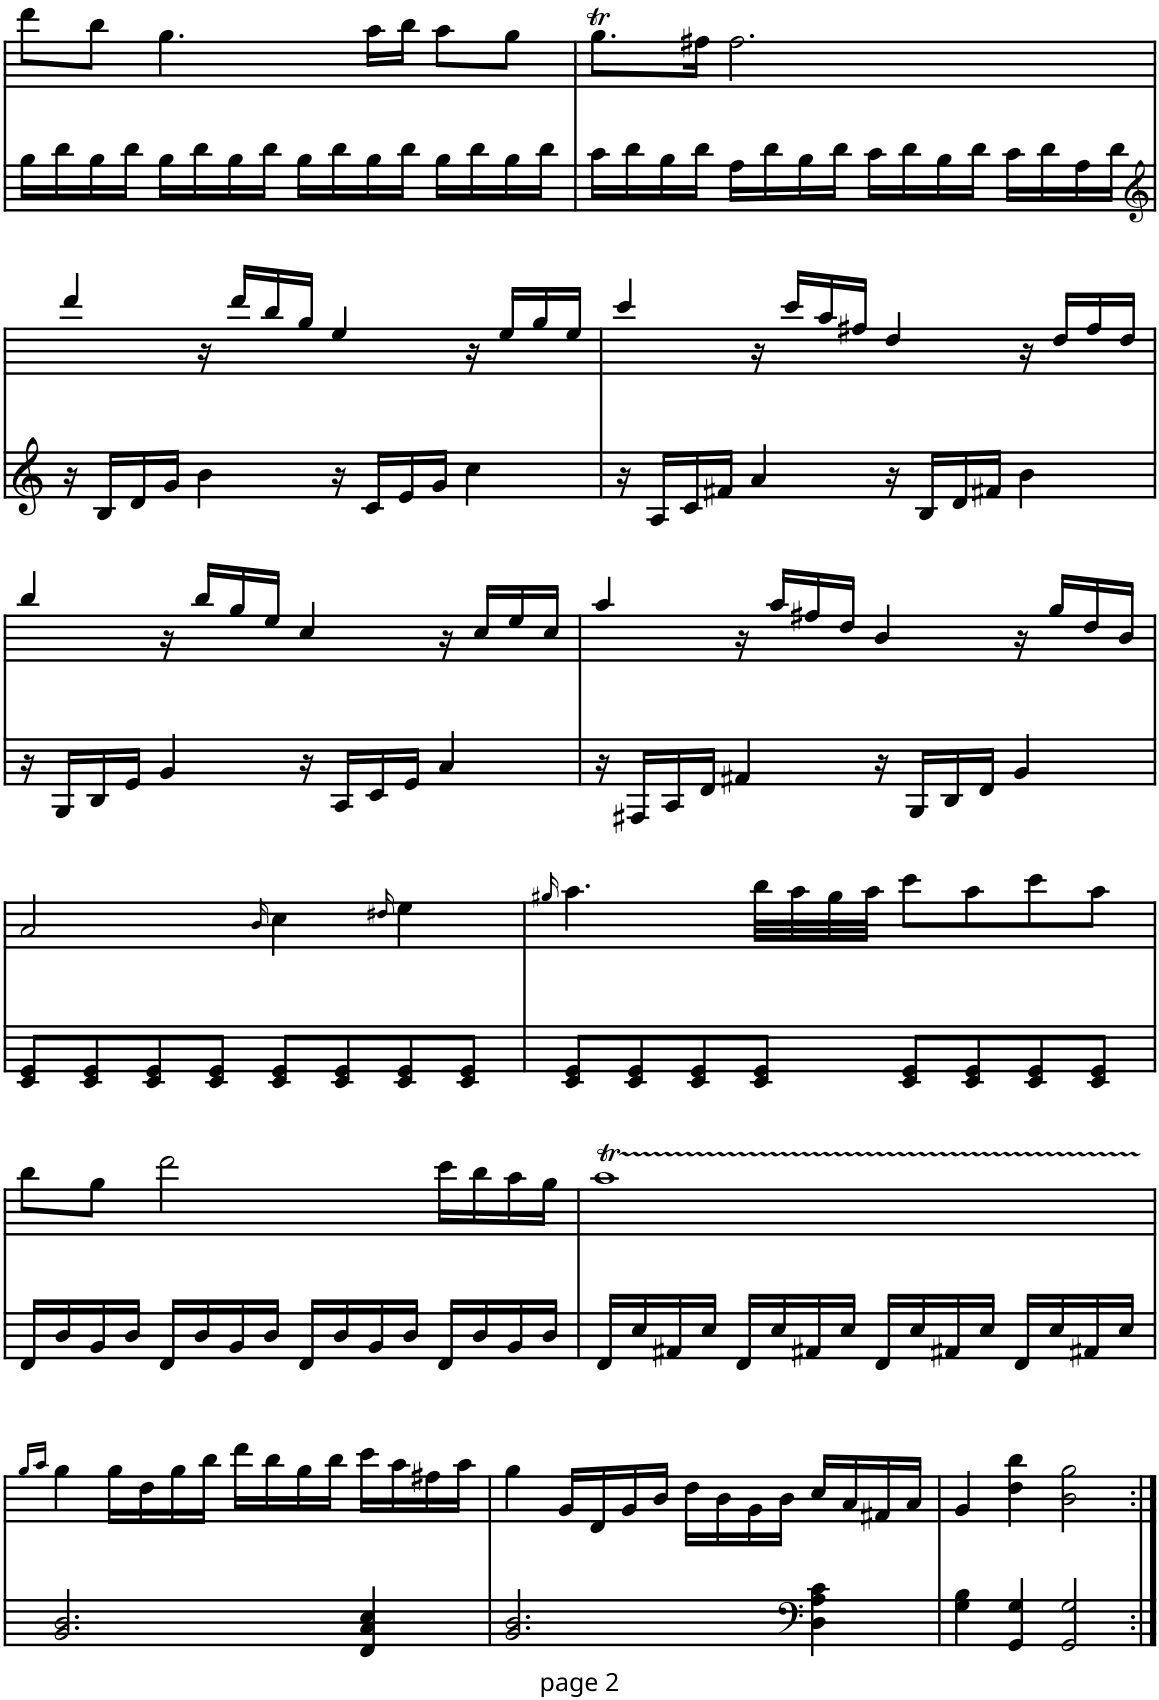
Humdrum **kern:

**kern	**kern
*part1	*part1
*staff2	*staff1
*I"Piano	*
*I'Pno	*
!!LO:PB:g=z
*clefF4	*clefG2
*k[]	*k[]
*M4/4	*M4/4
*met(c)	*met(c)
=16	=16
16B\LL	8ddd\L
16d\	.
16B\	8bb\J
16d\JJ	.
16B\LL	4.gg\
16d\	.
16B\	.
16d\JJ	.
16B\LL	.
16d\	.
16B\	16aa\LL
16d\JJ	16bb\JJ
16B\LL	8aa\L
16d\	.
16B\	8gg\J
16d\JJ	.
=17	=17
16c\LL	8.ggT\L
16d\	.
16B\	.
16d\JJ	16ff#X\Jk
16A\LL	2.ff#\
16d\	.
16B\	.
16d\JJ	.
16c\LL	.
16d\	.
16B\	.
16d\JJ	.
16c\LL	.
16d\	.
16A\	.
16d\JJ	.
!!LO:LB:g=z
=18	=18
*clefG2	*
16r	4ddd/
16B/LL	.
16d/	.
16g/JJ	.
4b\	16r
.	16ddd/LL
.	16bb/
.	16gg/JJ
16r	4ee/
16c/LL	.
16e/	.
16g/JJ	.
4cc\	16r
.	16ee/LL
.	16gg/
.	16ee/JJ
=19	=19
16r	4ccc/
16A/LL	.
16c/	.
16f#X/JJ	.
4a/	16r
.	16ccc/LL
.	16aa/
.	16ff#X/JJ
16r	4dd/
16B/LL	.
16d/	.
16f#X/JJ	.
4b\	16r
.	16dd/LL
.	16ff#/
.	16dd/JJ
!!LO:LB:g=z
=20	=20
16r	4bb/
16G/LL	.
16B/	.
16e/JJ	.
4g/	16r
.	16bb/LL
.	16gg/
.	16ee/JJ
16r	4cc/
16A/LL	.
16c/	.
16e/JJ	.
4a/	16r
.	16cc/LL
.	16ee/
.	16cc/JJ
=21	=21
16r	4aa/
16F#X/LL	.
16A/	.
16d/JJ	.
4f#X/	16r
.	16aa/LL
.	16ff#X/
.	16dd/JJ
16r	4b/
16G/LL	.
16B/	.
16d/JJ	.
4g/	16r
.	16gg/LL
.	16dd/
.	16b/JJ
!!LO:LB:g=z
=22	=22
8c/ 8e/L	2a/
8c/ 8e/	.
8c/ 8e/	.
8c/ 8e/J	.
.	16qb/
8c/ 8e/L	4cc\
8c/ 8e/	.
.	16qdd#X/
8c/ 8e/	4ee\
8c/ 8e/J	.
=23	=23
.	16qgg#X/
8c/ 8e/L	4.aa\
8c/ 8e/	.
8c/ 8e/	.
8c/ 8e/J	32bb\LLL
.	32aa\
.	32gg#\
.	32aa\JJJ
8c/ 8e/L	8ccc\L
8c/ 8e/	8aa\
8c/ 8e/	8ccc\
8c/ 8e/J	8aa\J
!!LO:LB:g=z
=24	=24
16d/LL	8bb\L
16b/	.
16g/	8gg\J
16b/JJ	.
16d/LL	2ddd\
16b/	.
16g/	.
16b/JJ	.
16d/LL	.
16b/	.
16g/	.
16b/JJ	.
16d/LL	16ccc\LL
16b/	16bb\
16g/	16aa\
16b/JJ	16gg\JJ
=25	=25
16d/LL	1aaT
16cc/	.
16f#X/	.
16cc/JJ	.
16d/LL	.
16cc/	.
16f#X/	.
16cc/JJ	.
16d/LL	.
16cc/	.
16f#X/	.
16cc/JJ	.
16d/LL	.
16cc/	.
16f#X/	.
16cc/JJ	.
!!LO:LB:g=z
=26	=26
.	16qgg/LL
.	16qaa/JJ
2.g/ 2.b/	4gg\
.	16gg\LL
.	16dd\
.	16gg\
.	16bb\JJ
.	16ddd\LL
.	16bb\
.	16gg\
.	16bb\JJ
4d/ 4a/ 4cc/	16ccc\LL
.	16aa\
.	16ff#X\
.	16aa\JJ
=27	=27
2.g/ 2.b/	4gg\
.	16g/LL
.	16d/
.	16g/
.	16b/JJ
.	16dd\LL
.	16b\
.	16g\
.	16b\JJ
*clefF4	*
4D\ 4A\ 4c\	16cc/LL
.	16a/
.	16f#X/
.	16a/JJ
=28	=28
4G\ 4B\	4g/
4GG/ 4G/	4dd\ 4bb\
2GG/ 2G/	2b\ 2gg\
=:|!	=:|!
*-	*-
